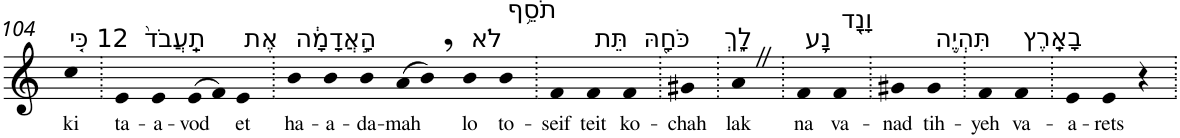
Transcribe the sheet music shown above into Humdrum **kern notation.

**kern	**text
*part1	*part1
*staff1	*staff1
*I"Piano	*
*I'Pno	*
!!LO:PB:g=z
*clefG2	*
*k[]	*
=104	=104
!LO:TX:a:t=12 כִּ֤י	!
!	!LO:LY:b
4cc	ki
=105.	=105.
!LO:TX:a:t=תַֽעֲבֹד֙	!
!	!LO:LY:b
4e	ta-
!	!LO:LY:b
4e	-a-
!	!LO:LY:b
(>8e	-vod
8f)	.
!LO:TX:a:t=אֶת	!
!	!LO:LY:b
4e	et
=106.	=106.
!LO:TX:a:t=הָ֣אֲדָמָ֔ה	!
!	!LO:LY:b
4b	ha-
!	!LO:LY:b
4b	-a-
!	!LO:LY:b
4b	-da-
!	!LO:LY:b
(>8a	-mah
8b,)	.
!LO:TX:a:t=לֹא	!
!	!LO:LY:b
4b	lo
!LO:TX:a:t=תֹסֵ֥ף	!
!	!LO:LY:b
4b	to-
=107.	=107.
!	!LO:LY:b
4f	-seif
!LO:TX:a:t=תֵּת	!
!	!LO:LY:b
4f	teit
!LO:TX:a:t=כֹּחָ֖הּ	!
!	!LO:LY:b
4f	ko-
=108.	=108.
!	!LO:LY:b
4g#X	-chah
=109.	=109.
!LO:TX:a:t=לָ֑ךְ	!
!	!LO:LY:b
4aZ	lak
=110.	=110.
!LO:TX:a:t=נָ֥ע	!
!	!LO:LY:b
4f	na
!LO:TX:a:t=וָנָ֖ד	!
!	!LO:LY:b
4f	va-
=111.	=111.
!	!LO:LY:b
4g#X	-nad
!LO:TX:a:t=תִּהְיֶ֥ה	!
!	!LO:LY:b
4g#	tih-
=112.	=112.
!	!LO:LY:b
4f	-yeh
!LO:TX:a:t=בָאָֽרֶץ	!
!	!LO:LY:b
4f	va-
=113.	=113.
!	!LO:LY:b
4e	-a-
!	!LO:LY:b
4e	-rets
4r	.
=.	=.
*-	*-
